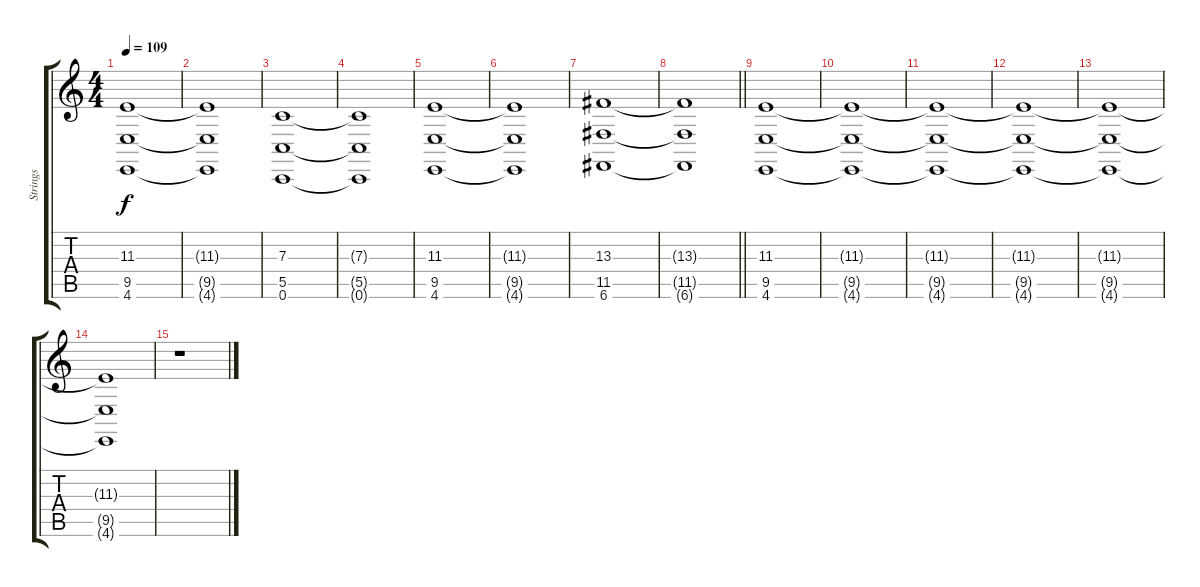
\track ("Strings" "Strings") {instrument synthstrings2}
\staff {score tabs}
\tuning (D4 A3 F3 C3 G2 C2) {hide}
\ts (4 4)
\tempo 109
\clef g2
\ks c
(11.3 9.5 4.6).1{dy f} |
(11.3{t} 9.5{t} 4.6{t}).1 |
(7.3 5.5 0.6).1 |
(7.3{t} 5.5{t} 0.6{t}).1 |
(11.3 9.5 4.6).1 |
(11.3{t} 9.5{t} 4.6{t}).1 |
(13.3 11.5 6.6).1 |
\barLineRight lightlight
(13.3{t} 11.5{t} 6.6{t}).1 |
(11.3 9.5 4.6).1 |
(11.3{t} 9.5{t} 4.6{t}).1 |
(11.3{t} 9.5{t} 4.6{t}).1 |
(11.3{t} 9.5{t} 4.6{t}).1 |
(11.3{t} 9.5{t} 4.6{t}).1 |
(11.3{t} 9.5{t} 4.6{t}).1 |
r.1
